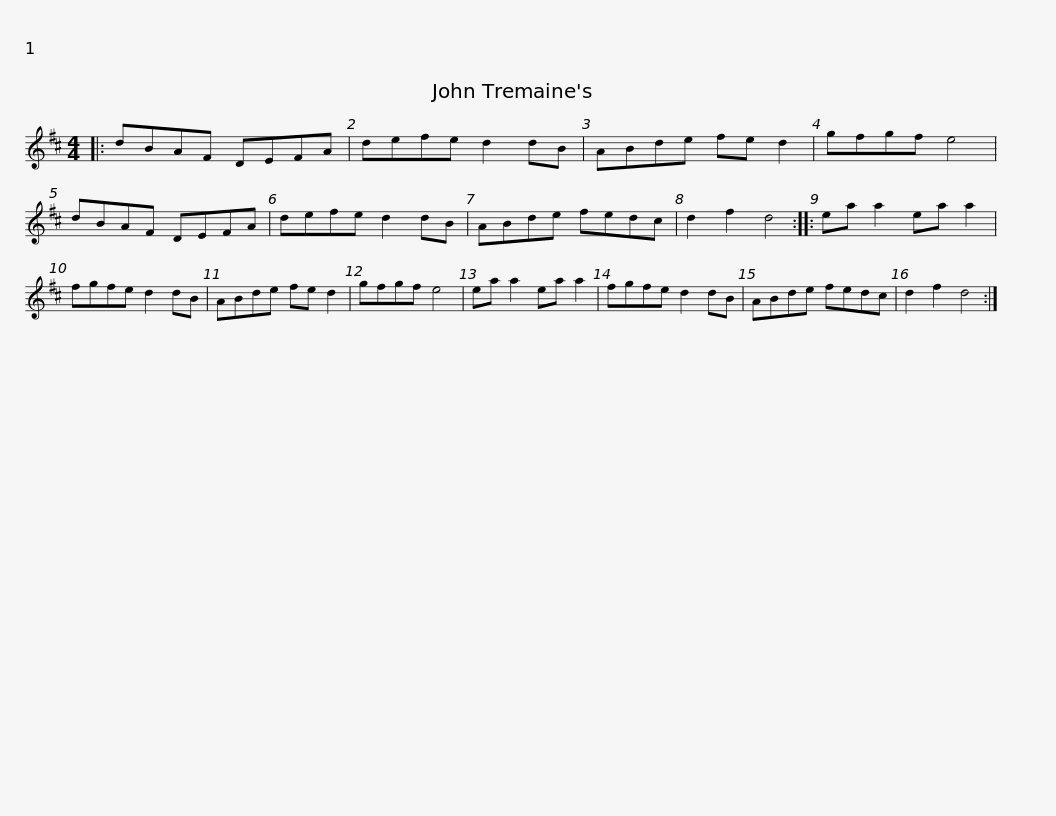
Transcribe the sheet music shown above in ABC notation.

X:1
L:1/8
M:4/4
I:linebreak $
K:D
V:1 treble
V:1
|: dBAF DEFA | defe d2 dB | ABde fe d2 | gfgf e4 | dBAF DEFA | %5
 defe d2 dB |$ ABde fedc | d2 f2 d4 :: ea a2 ea a2 | fgfe d2 dB | %10
 ABde fe d2 | gfgf e4 |$ ea a2 ea a2 | fgfe d2 dB | ABde fedc | %15
 d2 f2 d4 :| %16
